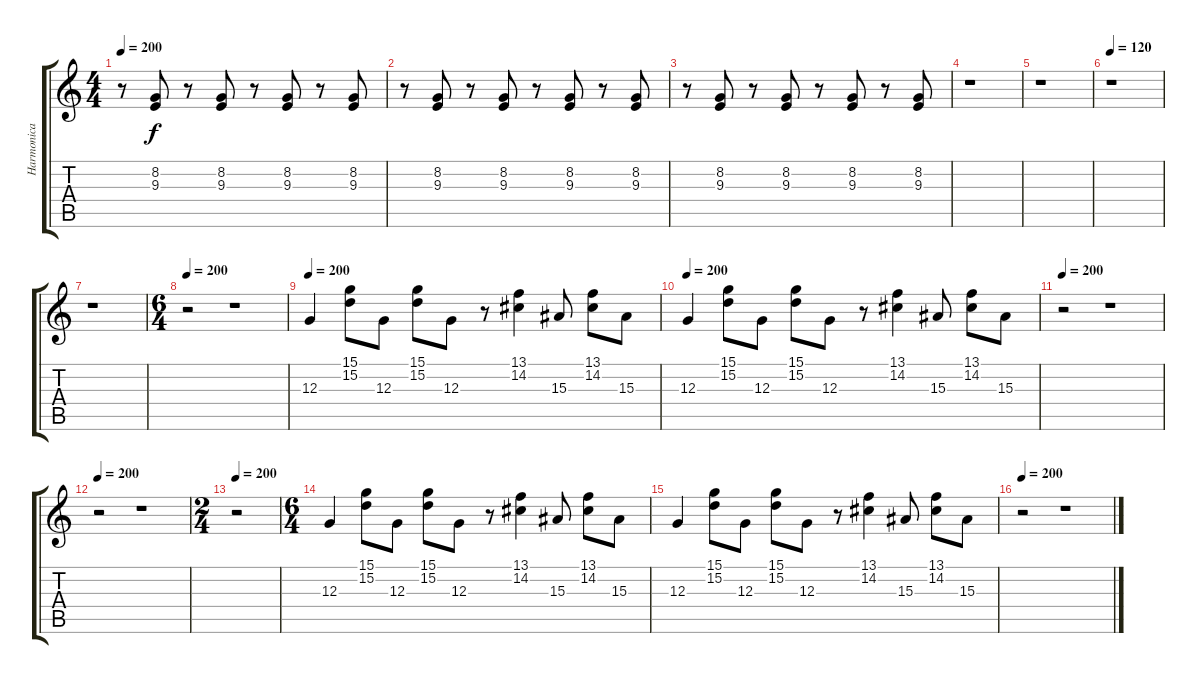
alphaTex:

\track ("Harmonica" "Harmonica") {instrument harmonica}
\staff {score tabs}
\tuning (E4 B3 G3 D3 A2 D2) {hide}
\ts (4 4)
\tempo 200
\clef g2
\ks c
r.8{dy f} (8.2 9.3).8 r.8 (8.2 9.3).8 r.8 (8.2 9.3).8 r.8 (8.2 9.3).8 |
r.8 (8.2 9.3).8 r.8 (8.2 9.3).8 r.8 (8.2 9.3).8 r.8 (8.2 9.3).8 |
r.8 (8.2 9.3).8 r.8 (8.2 9.3).8 r.8 (8.2 9.3).8 r.8 (8.2 9.3).8 |
r.1 |
r.1 |
\tempo 120
r.1 |
r.1 |
\ts (6 4)
\tempo 200
r.2 r.1 |
\tempo 200
12.3.4 (15.1 15.2).8 12.3.8 (15.1 15.2).8 12.3.8 r.8 (13.1 14.2).4 15.3.8 (13.1 14.2).8 15.3.8 |
\tempo 200
12.3.4 (15.1 15.2).8 12.3.8 (15.1 15.2).8 12.3.8 r.8 (13.1 14.2).4 15.3.8 (13.1 14.2).8 15.3.8 |
\tempo 200
r.2 r.1 |
\tempo 200
r.2 r.1 |
\ts (2 4)
\tempo 200
r.2 |
\ts (6 4)
12.3.4 (15.1 15.2).8 12.3.8 (15.1 15.2).8 12.3.8 r.8 (13.1 14.2).4 15.3.8 (13.1 14.2).8 15.3.8 |
12.3.4 (15.1 15.2).8 12.3.8 (15.1 15.2).8 12.3.8 r.8 (13.1 14.2).4 15.3.8 (13.1 14.2).8 15.3.8 |
\tempo 200
r.2 r.1
